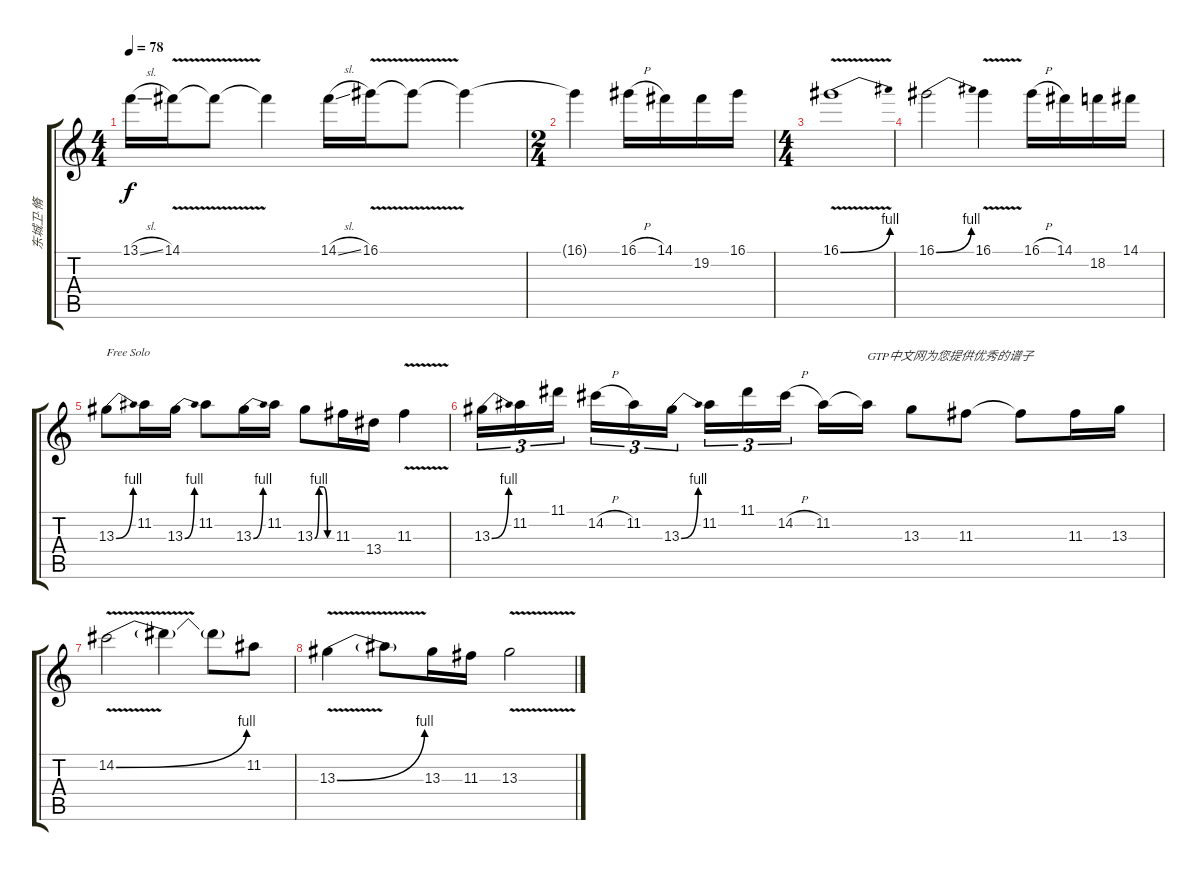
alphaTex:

\track ("东城卫·脩" "东城卫·脩") {instrument distortionguitar}
\staff {score tabs}
\tuning (E4 B3 G3 D3 A2 E2) {hide}
\ts (4 4)
\tempo 78
\clef g2
\ks c
13.1{sl}.16{dy f} 14.1{v}.16 14.1{t}.8 14.1{t}.4 14.1{sl}.16 16.1{v}.16 16.1{t}.8 16.1{t}.4 |
\ts (2 4)
16.1{t}.4 16.1{h}.16 14.1.16 19.2.16 16.1.16 |
\ts (4 4)
16.1{be (bend 0 0 60 4) v}.1 |
16.1{be (bend 0 0 60 4)}.2 16.1{v}.4 16.1{h}.16 14.1.16 18.2.16 14.1.16 |
13.3{be (bend 0 0 60 4)}.8{txt "Free Solo"} 11.2.16 13.3{be (bend 0 0 60 4)}.16 11.2.8 13.3{be (bend 0 0 60 4)}.16 11.2.16 13.3{be (custom 0 0 15 4 30 4 45 0 60 0)}.8 11.3.16 13.4.16 11.3{v}.4 |
13.3{be (bend 0 0 60 4)}.16{tu (3 2)} 11.2.16{tu (3 2)} 11.1.16{tu (3 2) beam splitsecondary} 14.2{h}.16{tu (3 2)} 11.2.16{tu (3 2)} 13.3{be (bend 0 0 60 4)}.16{tu (3 2)} 11.2.16{tu (3 2)} 11.1.16{tu (3 2)} 14.2{h}.16{tu (3 2) beam splitsecondary} 11.2.16 11.2{t}.16{txt "GTP中文网为您提供优秀的谱子"} 13.3.8 11.3.8 11.3{t}.8 11.3.16 13.3.16 |
14.2{be (bend 0 0 60 4) v}.2 14.2{t}.4 14.2{t}.8 11.2.8 |
13.3{be (bend 0 0 60 4) v}.4{txt " "} 13.3{t}.8 13.3.16 11.3.16 13.3{v}.2
